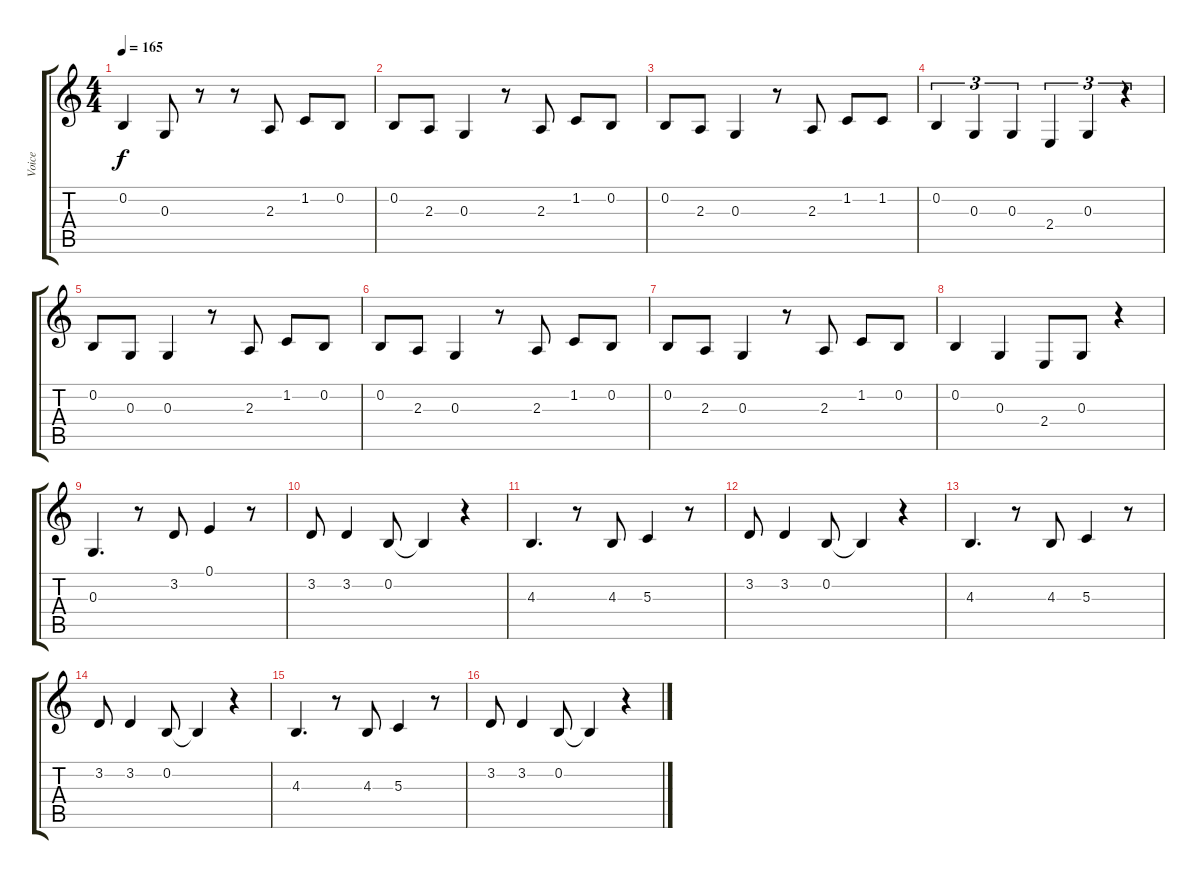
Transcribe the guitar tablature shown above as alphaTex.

\track ("Voice" "Voice") {instrument altosax}
\staff {score tabs}
\tuning (E4 B3 G3 D3 A2 E2) {hide}
\ts (4 4)
\tempo 165
\clef g2
\ks c
0.2.4{dy f} 0.3.8 r.8 r.8 2.3.8 1.2.8 0.2.8 |
0.2.8 2.3.8 0.3.4 r.8 2.3.8 1.2.8 0.2.8 |
0.2.8 2.3.8 0.3.4 r.8 2.3.8 1.2.8 1.2.8 |
0.2.4{tu (3 2)} 0.3.4{tu (3 2)} 0.3.4{tu (3 2)} 2.4.4{tu (3 2)} 0.3.4{tu (3 2)} r.4{tu (3 2)} |
0.2.8 0.3.8 0.3.4 r.8 2.3.8 1.2.8 0.2.8 |
0.2.8 2.3.8 0.3.4 r.8 2.3.8 1.2.8 0.2.8 |
0.2.8 2.3.8 0.3.4 r.8 2.3.8 1.2.8 0.2.8 |
0.2.4 0.3.4 2.4.8 0.3.8 r.4 |
0.3.4{d} r.8 3.2.8 0.1.4 r.8 |
3.2.8 3.2.4 0.2.8 0.2{t}.4 r.4 |
4.3.4{d} r.8 4.3.8 5.3.4 r.8 |
3.2.8 3.2.4 0.2.8 0.2{t}.4 r.4 |
4.3.4{d} r.8 4.3.8 5.3.4 r.8 |
3.2.8 3.2.4 0.2.8 0.2{t}.4 r.4 |
4.3.4{d} r.8 4.3.8 5.3.4 r.8 |
3.2.8 3.2.4 0.2.8 0.2{t}.4 r.4
